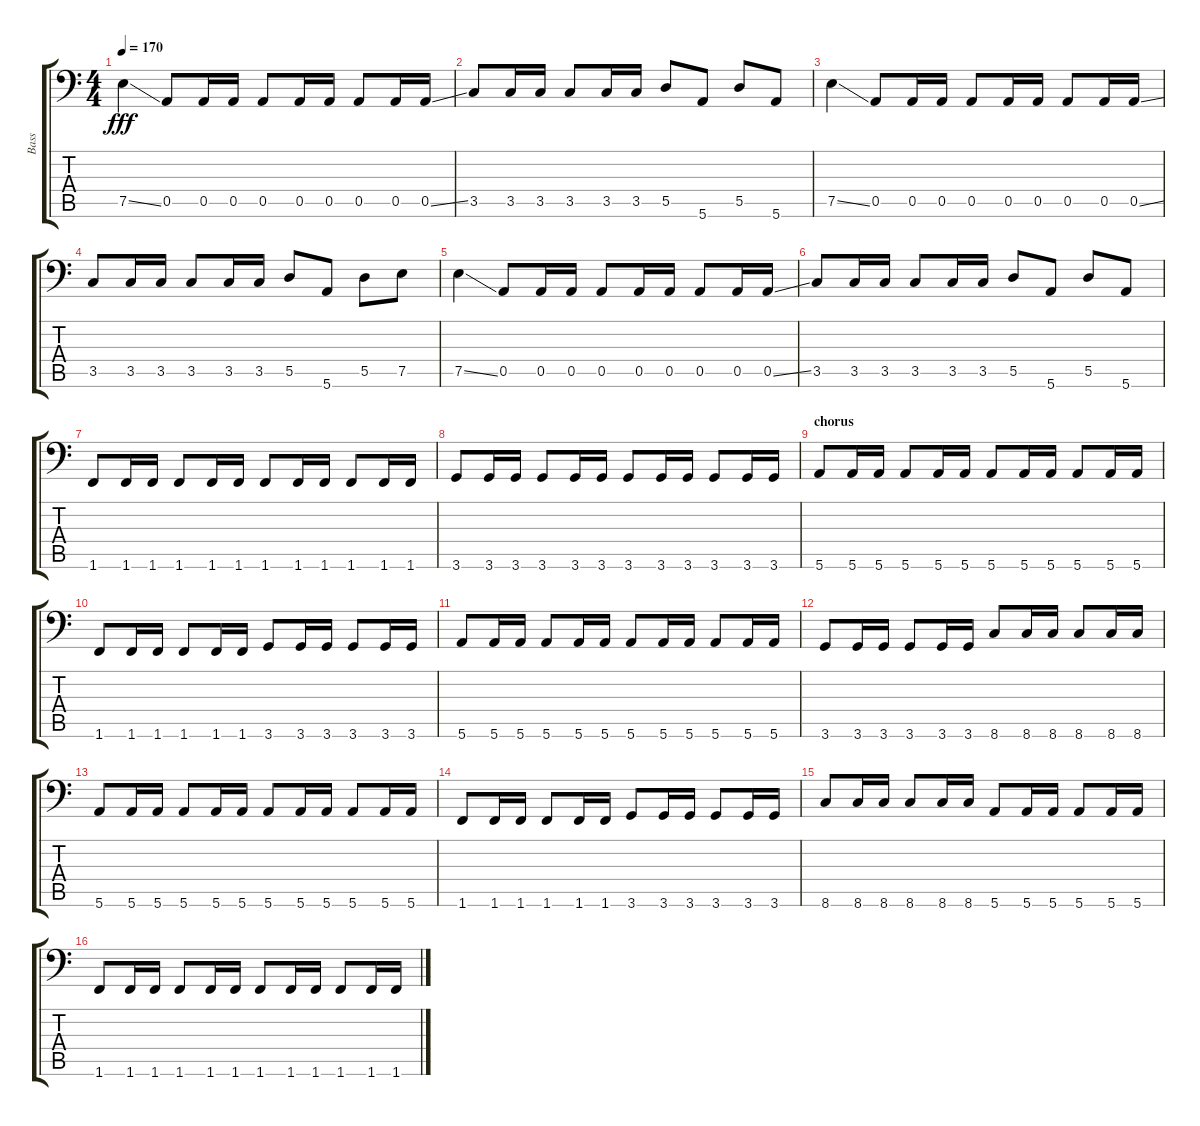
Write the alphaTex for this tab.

\track ("Bass" "Bass") {instrument electricbassfinger}
\staff {score tabs}
\tuning (E3 B2 G2 D2 A1 E1) {hide}
\ts (4 4)
\tempo 170
\clef f4
\ks c
7.5{ss}.4{dy fff} 0.5.8 0.5.16 0.5.16 0.5.8 0.5.16 0.5.16 0.5.8 0.5.16 0.5{ss}.16 |
3.5.8 3.5.16 3.5.16 3.5.8 3.5.16 3.5.16 5.5.8 5.6.8 5.5.8 5.6.8 |
7.5{ss}.4 0.5.8 0.5.16 0.5.16 0.5.8 0.5.16 0.5.16 0.5.8 0.5.16 0.5{ss}.16 |
3.5.8 3.5.16 3.5.16 3.5.8 3.5.16 3.5.16 5.5.8 5.6.8 5.5.8 7.5.8 |
7.5{ss}.4 0.5.8 0.5.16 0.5.16 0.5.8 0.5.16 0.5.16 0.5.8 0.5.16 0.5{ss}.16 |
3.5.8 3.5.16 3.5.16 3.5.8 3.5.16 3.5.16 5.5.8 5.6.8 5.5.8 5.6.8 |
1.6.8 1.6.16 1.6.16 1.6.8 1.6.16 1.6.16 1.6.8 1.6.16 1.6.16 1.6.8 1.6.16 1.6.16 |
3.6.8 3.6.16 3.6.16 3.6.8 3.6.16 3.6.16 3.6.8 3.6.16 3.6.16 3.6.8 3.6.16 3.6.16 |
\section ("" "chorus")
5.6.8 5.6.16 5.6.16 5.6.8 5.6.16 5.6.16 5.6.8 5.6.16 5.6.16 5.6.8 5.6.16 5.6.16 |
1.6.8 1.6.16 1.6.16 1.6.8 1.6.16 1.6.16 3.6.8 3.6.16 3.6.16 3.6.8 3.6.16 3.6.16 |
5.6.8 5.6.16 5.6.16 5.6.8 5.6.16 5.6.16 5.6.8 5.6.16 5.6.16 5.6.8 5.6.16 5.6.16 |
3.6.8 3.6.16 3.6.16 3.6.8 3.6.16 3.6.16 8.6.8 8.6.16 8.6.16 8.6.8 8.6.16 8.6.16 |
5.6.8 5.6.16 5.6.16 5.6.8 5.6.16 5.6.16 5.6.8 5.6.16 5.6.16 5.6.8 5.6.16 5.6.16 |
1.6.8 1.6.16 1.6.16 1.6.8 1.6.16 1.6.16 3.6.8 3.6.16 3.6.16 3.6.8 3.6.16 3.6.16 |
8.6.8 8.6.16 8.6.16 8.6.8 8.6.16 8.6.16 5.6.8 5.6.16 5.6.16 5.6.8 5.6.16 5.6.16 |
1.6.8 1.6.16 1.6.16 1.6.8 1.6.16 1.6.16 1.6.8 1.6.16 1.6.16 1.6.8 1.6.16 1.6.16
